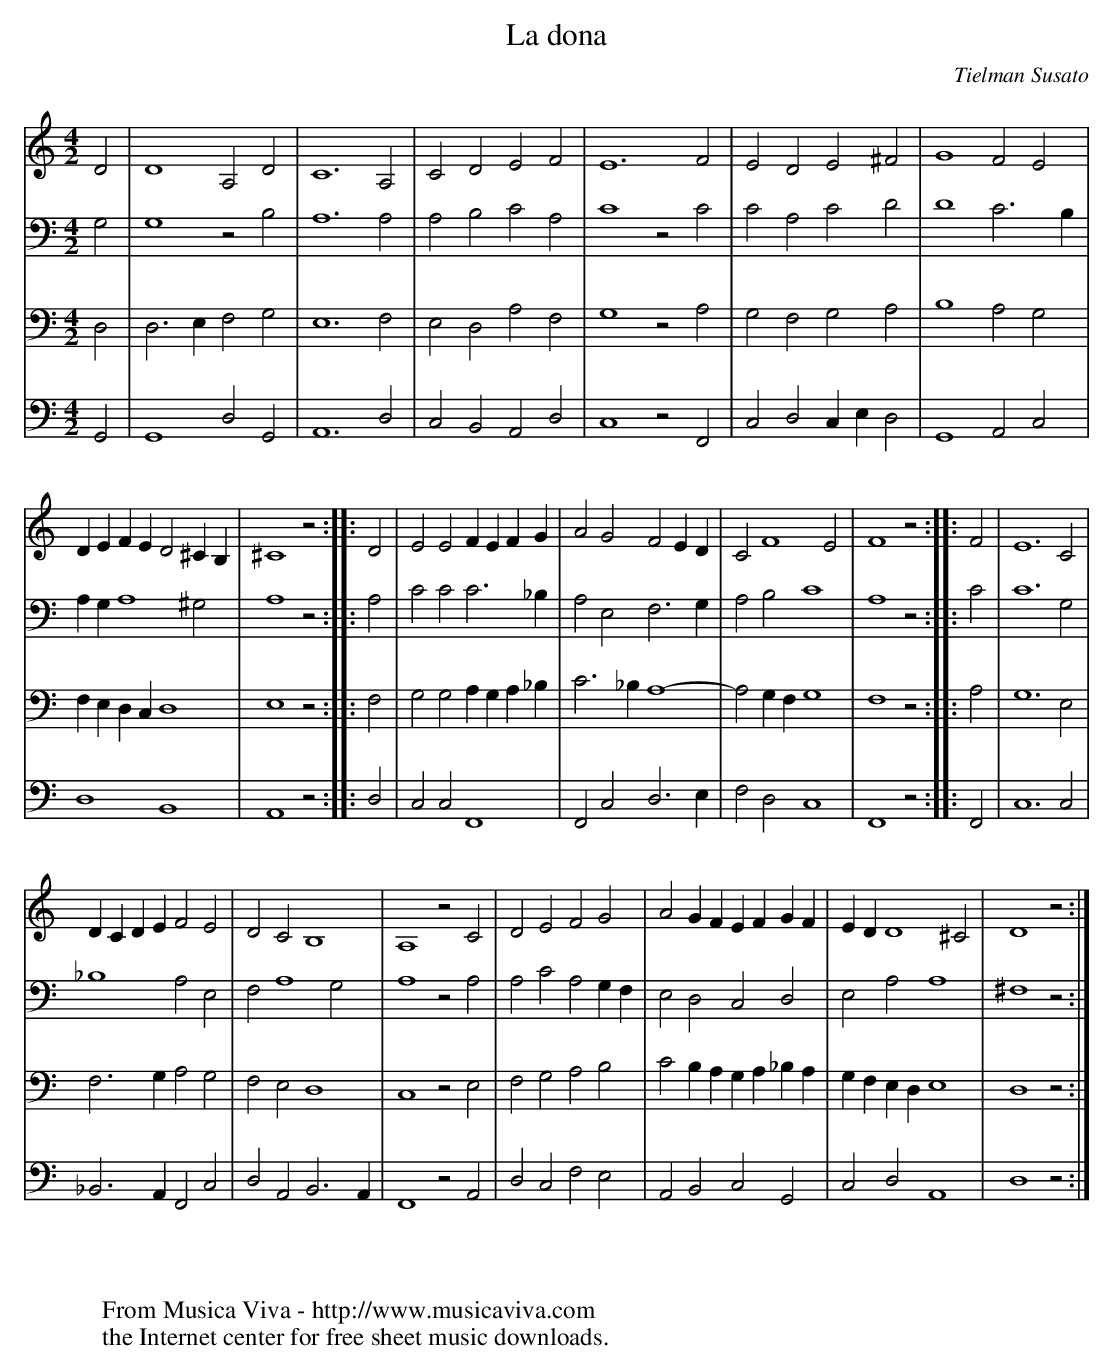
X:1
T:La dona
C:Tielman Susato
M:4/2
L:1/2
K:Ddor
V:1
D|D2A,D|C3A,|CDEF|E3F|EDE^F|G2FE|
D/E/F/E/D^C/B,/|^C2z::D|EEF/E/F/G/|AGFE/D/|CF2E|F2z::F|E3C|
D/C/D/E/FE|DCB,2|A,2zC|DEFG|AG/F/ E/F/G/F/|E/D/D2^C|D2z:|
V:2
G,|G,2zB,|A,3A,|A,B,CA,|C2zC|CA,CD|D2C>B,|
A,/G,/A,2^G,|A,2z::A,|CCC>_B,|A,E,F,>G,|A,B,C2|A,2z::C|C3G,|
_B,2A,E,|F,A,2G,|A,2zA,|A,CA,G,/F,/|E,D,C,D,|E,A,A,2|^F,2z:|
V:3
D,|D,>E,F,G,|E,3F,|E,D,A,F,|G,2zA,|G,F,G,A,|B,2A,G,|
F,/E,/D,/C,/D,2|E,2z::F,|G,G,A,/G,/A,/_B,/|C>_B,A,2-|A,G,/F,/G,2|F,2z::A,|G,3E,|
F,>G,A,G,|F,E,D,2|C,2zE,|F,G,A,B,|CB,/A,/ G,/A,/_B,/A,/|G,/F,/E,/D,/E,2|D,2z:|
V:4
G,,|G,,2D,G,,|A,,3D,|C,B,,A,,D,|C,2zF,,|C,D,C,/E,/D,|G,,2A,,C,|
D,2B,,2|A,,2z::D,|C,C,F,,2|F,,C,D,>E,|F,D,C,2|F,,2z::F,,|C,3C,|
_B,,>A,,F,,C,|D,A,,B,,>A,,|F,,2zA,,|D,C,F,E,|A,,B,,C,G,,|C,D,A,,2|D,2z:|
W:
W:
W:  From Musica Viva - http://www.musicaviva.com
W:  the Internet center for free sheet music downloads.
